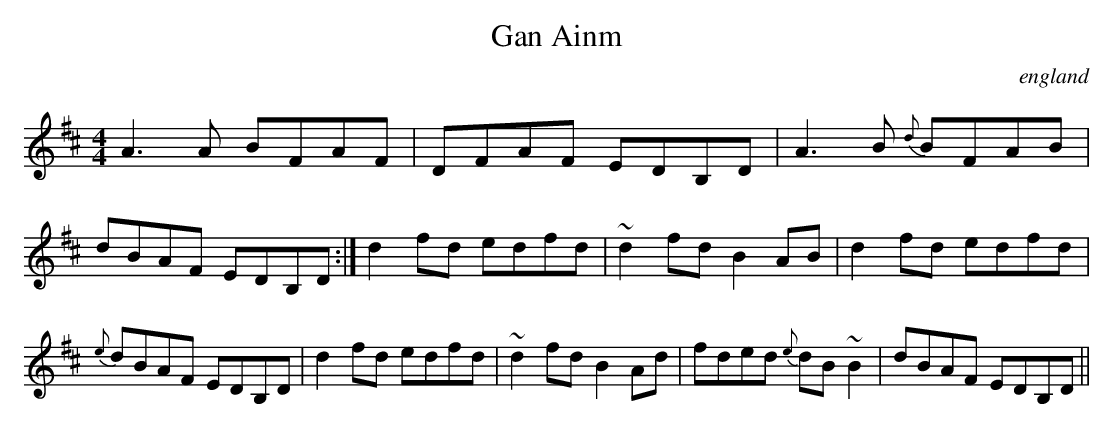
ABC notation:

X:1
T:Gan Ainm
O:england
M:4/4
L:1/8
K:D
A3A BFAF | DFAF EDB,D | A3B {d}BFAB | dBAF EDB,D :| d2fd edfd | ~d2fd B2AB |\
d2fd edfd | {e}dBAF EDB,D | d2fd edfd | ~d2fd B2Ad | fded {e}dB~B2 | dBAF EDB,D ||
